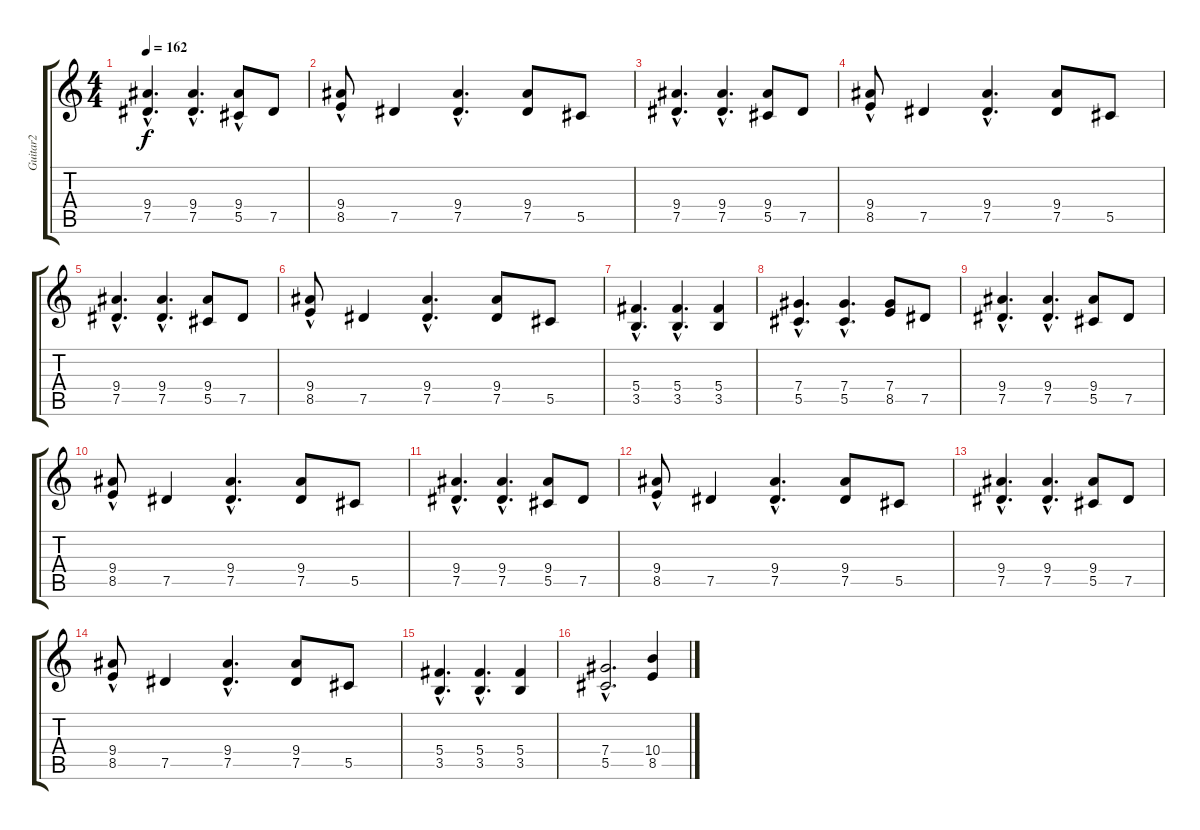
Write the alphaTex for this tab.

\track ("Guitar2" "Guitar2") {instrument distortionguitar}
\staff {score tabs}
\tuning (Eb4 Bb3 Gb3 Db3 Ab2 Eb2) {hide}
\ts (4 4)
\tempo 162
\clef g2
\ks c
(9.4{hac} 7.5{hac}).4{d dy f instrument electricguitarclean} (9.4{hac} 7.5{hac}).4{d} (9.4{hac} 5.5).8 7.5.8 |
(9.4{hac} 8.5).8 7.5.4 (9.4{hac} 7.5{hac}).4{d} (9.4 7.5).8 5.5.8 |
(9.4{hac} 7.5{hac}).4{d} (9.4{hac} 7.5{hac}).4{d} (9.4 5.5).8 7.5.8 |
(9.4{hac} 8.5).8 7.5.4 (9.4{hac} 7.5{hac}).4{d} (9.4 7.5).8 5.5.8 |
(9.4{hac} 7.5{hac}).4{d} (9.4{hac} 7.5{hac}).4{d} (9.4 5.5).8 7.5.8 |
(9.4{hac} 8.5).8 7.5.4 (9.4{hac} 7.5{hac}).4{d} (9.4 7.5).8 5.5.8 |
(5.4{hac} 3.5{hac}).4{d} (5.4{hac} 3.5{hac}).4{d} (5.4 3.5).4 |
(7.4{hac} 5.5{hac}).4{d} (7.4{hac} 5.5{hac}).4{d} (7.4 8.5).8 7.5.8 |
(9.4{hac} 7.5{hac}).4{d} (9.4{hac} 7.5{hac}).4{d} (9.4 5.5).8 7.5.8 |
(9.4{hac} 8.5).8 7.5.4 (9.4{hac} 7.5{hac}).4{d} (9.4 7.5).8 5.5.8 |
(9.4{hac} 7.5{hac}).4{d} (9.4{hac} 7.5{hac}).4{d} (9.4 5.5).8 7.5.8 |
(9.4{hac} 8.5).8 7.5.4 (9.4{hac} 7.5{hac}).4{d} (9.4 7.5).8 5.5.8 |
(9.4{hac} 7.5{hac}).4{d} (9.4{hac} 7.5{hac}).4{d} (9.4 5.5).8 7.5.8 |
(9.4{hac} 8.5).8 7.5.4 (9.4{hac} 7.5{hac}).4{d} (9.4 7.5).8 5.5.8 |
(5.4{hac} 3.5{hac}).4{d} (5.4{hac} 3.5{hac}).4{d} (5.4 3.5).4 |
(7.4{hac} 5.5{hac}).2{d} (10.4 8.5).4{instrument overdrivenguitar}
